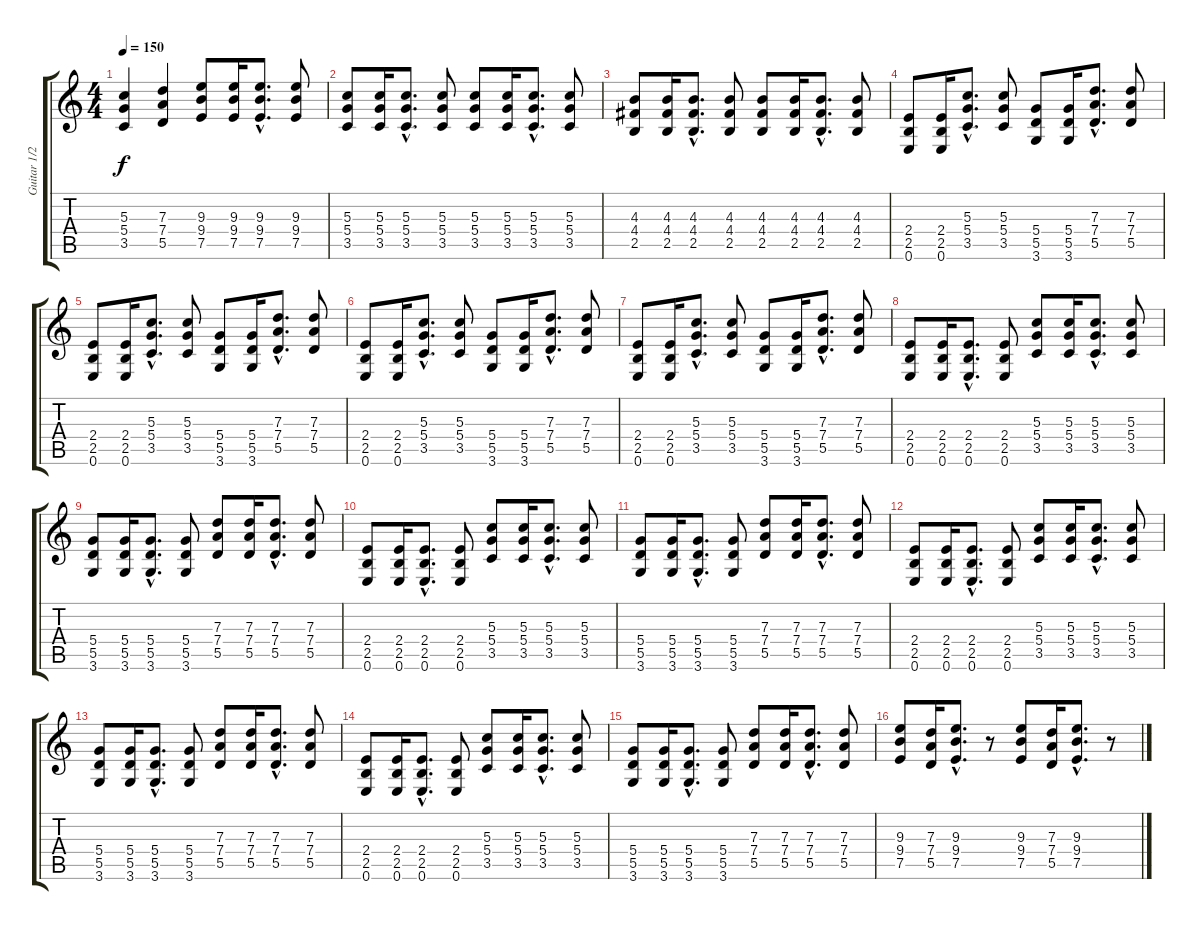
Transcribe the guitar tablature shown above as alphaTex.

\track ("Guitar 1/2 - Brett Gurewitz/Greg Hetson" "Guitar 1/2") {instrument distortionguitar}
\staff {score tabs}
\tuning (E4 B3 G3 D3 A2 E2) {hide}
\ts (4 4)
\tempo 150
\clef g2
\ks c
(5.3 5.4 3.5).4{dy f} (7.3 7.4 5.5).4 (9.3 9.4 7.5).8 (9.3 9.4 7.5).16 (9.3{hac} 9.4{hac} 7.5{hac}).8{d} (9.3 9.4 7.5).8 |
(5.3 5.4 3.5).8 (5.3 5.4 3.5).16 (5.3{hac} 5.4{hac} 3.5{hac}).8{d} (5.3 5.4 3.5).8 (5.3 5.4 3.5).8 (5.3 5.4 3.5).16 (5.3{hac} 5.4{hac} 3.5{hac}).8{d} (5.3 5.4 3.5).8 |
(4.3 4.4 2.5).8 (4.3 4.4 2.5).16 (4.3{hac} 4.4{hac} 2.5{hac}).8{d} (4.3 4.4 2.5).8 (4.3 4.4 2.5).8 (4.3 4.4 2.5).16 (4.3{hac} 4.4{hac} 2.5{hac}).8{d} (4.3 4.4 2.5).8 |
(2.4 2.5 0.6).8 (2.4 2.5 0.6).16 (5.3{hac} 5.4{hac} 3.5{hac}).8{d} (5.3 5.4 3.5).8 (5.4 5.5 3.6).8 (5.4 5.5 3.6).16 (7.3{hac} 7.4{hac} 5.5{hac}).8{d} (7.3 7.4 5.5).8 |
(2.4 2.5 0.6).8 (2.4 2.5 0.6).16 (5.3{hac} 5.4{hac} 3.5{hac}).8{d} (5.3 5.4 3.5).8 (5.4 5.5 3.6).8 (5.4 5.5 3.6).16 (7.3{hac} 7.4{hac} 5.5{hac}).8{d} (7.3 7.4 5.5).8 |
(2.4 2.5 0.6).8 (2.4 2.5 0.6).16 (5.3{hac} 5.4{hac} 3.5{hac}).8{d} (5.3 5.4 3.5).8 (5.4 5.5 3.6).8 (5.4 5.5 3.6).16 (7.3{hac} 7.4{hac} 5.5{hac}).8{d} (7.3 7.4 5.5).8 |
(2.4 2.5 0.6).8 (2.4 2.5 0.6).16 (5.3{hac} 5.4{hac} 3.5{hac}).8{d} (5.3 5.4 3.5).8 (5.4 5.5 3.6).8 (5.4 5.5 3.6).16 (7.3{hac} 7.4{hac} 5.5{hac}).8{d} (7.3 7.4 5.5).8 |
(2.4 2.5 0.6).8 (2.4 2.5 0.6).16 (2.4{hac} 2.5{hac} 0.6{hac}).8{d} (2.4 2.5 0.6).8 (5.3 5.4 3.5).8 (5.3 5.4 3.5).16 (5.3{hac} 5.4{hac} 3.5{hac}).8{d} (5.3 5.4 3.5).8 |
(5.4 5.5 3.6).8 (5.4 5.5 3.6).16 (5.4{hac} 5.5{hac} 3.6{hac}).8{d} (5.4 5.5 3.6).8 (7.3 7.4 5.5).8 (7.3 7.4 5.5).16 (7.3{hac} 7.4{hac} 5.5{hac}).8{d} (7.3 7.4 5.5).8 |
(2.4 2.5 0.6).8 (2.4 2.5 0.6).16 (2.4{hac} 2.5{hac} 0.6{hac}).8{d} (2.4 2.5 0.6).8 (5.3 5.4 3.5).8 (5.3 5.4 3.5).16 (5.3{hac} 5.4{hac} 3.5{hac}).8{d} (5.3 5.4 3.5).8 |
(5.4 5.5 3.6).8 (5.4 5.5 3.6).16 (5.4{hac} 5.5{hac} 3.6{hac}).8{d} (5.4 5.5 3.6).8 (7.3 7.4 5.5).8 (7.3 7.4 5.5).16 (7.3{hac} 7.4{hac} 5.5{hac}).8{d} (7.3 7.4 5.5).8 |
(2.4 2.5 0.6).8 (2.4 2.5 0.6).16 (2.4{hac} 2.5{hac} 0.6{hac}).8{d} (2.4 2.5 0.6).8 (5.3 5.4 3.5).8 (5.3 5.4 3.5).16 (5.3{hac} 5.4{hac} 3.5{hac}).8{d} (5.3 5.4 3.5).8 |
(5.4 5.5 3.6).8 (5.4 5.5 3.6).16 (5.4{hac} 5.5{hac} 3.6{hac}).8{d} (5.4 5.5 3.6).8 (7.3 7.4 5.5).8 (7.3 7.4 5.5).16 (7.3{hac} 7.4{hac} 5.5{hac}).8{d} (7.3 7.4 5.5).8 |
(2.4 2.5 0.6).8 (2.4 2.5 0.6).16 (2.4{hac} 2.5{hac} 0.6{hac}).8{d} (2.4 2.5 0.6).8 (5.3 5.4 3.5).8 (5.3 5.4 3.5).16 (5.3{hac} 5.4{hac} 3.5{hac}).8{d} (5.3 5.4 3.5).8 |
(5.4 5.5 3.6).8 (5.4 5.5 3.6).16 (5.4{hac} 5.5{hac} 3.6{hac}).8{d} (5.4 5.5 3.6).8 (7.3 7.4 5.5).8 (7.3 7.4 5.5).16 (7.3{hac} 7.4{hac} 5.5{hac}).8{d} (7.3 7.4 5.5).8 |
(9.3 9.4 7.5).8 (7.3 7.4 5.5).16 (9.3{hac} 9.4{hac} 7.5{hac}).8{d} r.8 (9.3 9.4 7.5).8 (7.3 7.4 5.5).16 (9.3{hac} 9.4{hac} 7.5{hac}).8{d} r.8
